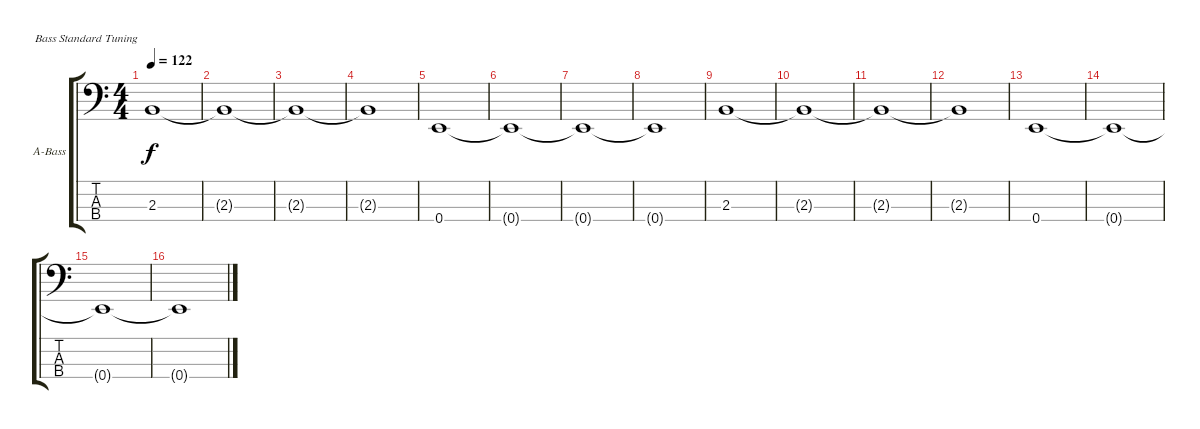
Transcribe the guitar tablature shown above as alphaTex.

\bracketExtendMode groupsimilarinstruments
\firstSystemTrackNameOrientation horizontal
\otherSystemsTrackNameOrientation horizontal
\track ("Synth 3" "A-Bass") {instrument lead2sawtooth}
\staff {score tabs}
\tuning (G2 D2 A1 E1)
\displaytranspose 12
\ts (4 4)
\tempo 122
\clef f4
\ks c
2.3.1{dy f} |
2.3{t}.1 |
2.3{t}.1 |
2.3{t}.1 |
0.4.1 |
0.4{t}.1 |
0.4{t}.1 |
0.4{t}.1 |
2.3.1 |
2.3{t}.1 |
2.3{t}.1 |
2.3{t}.1 |
0.4.1 |
0.4{t}.1 |
0.4{t}.1 |
0.4{t}.1
